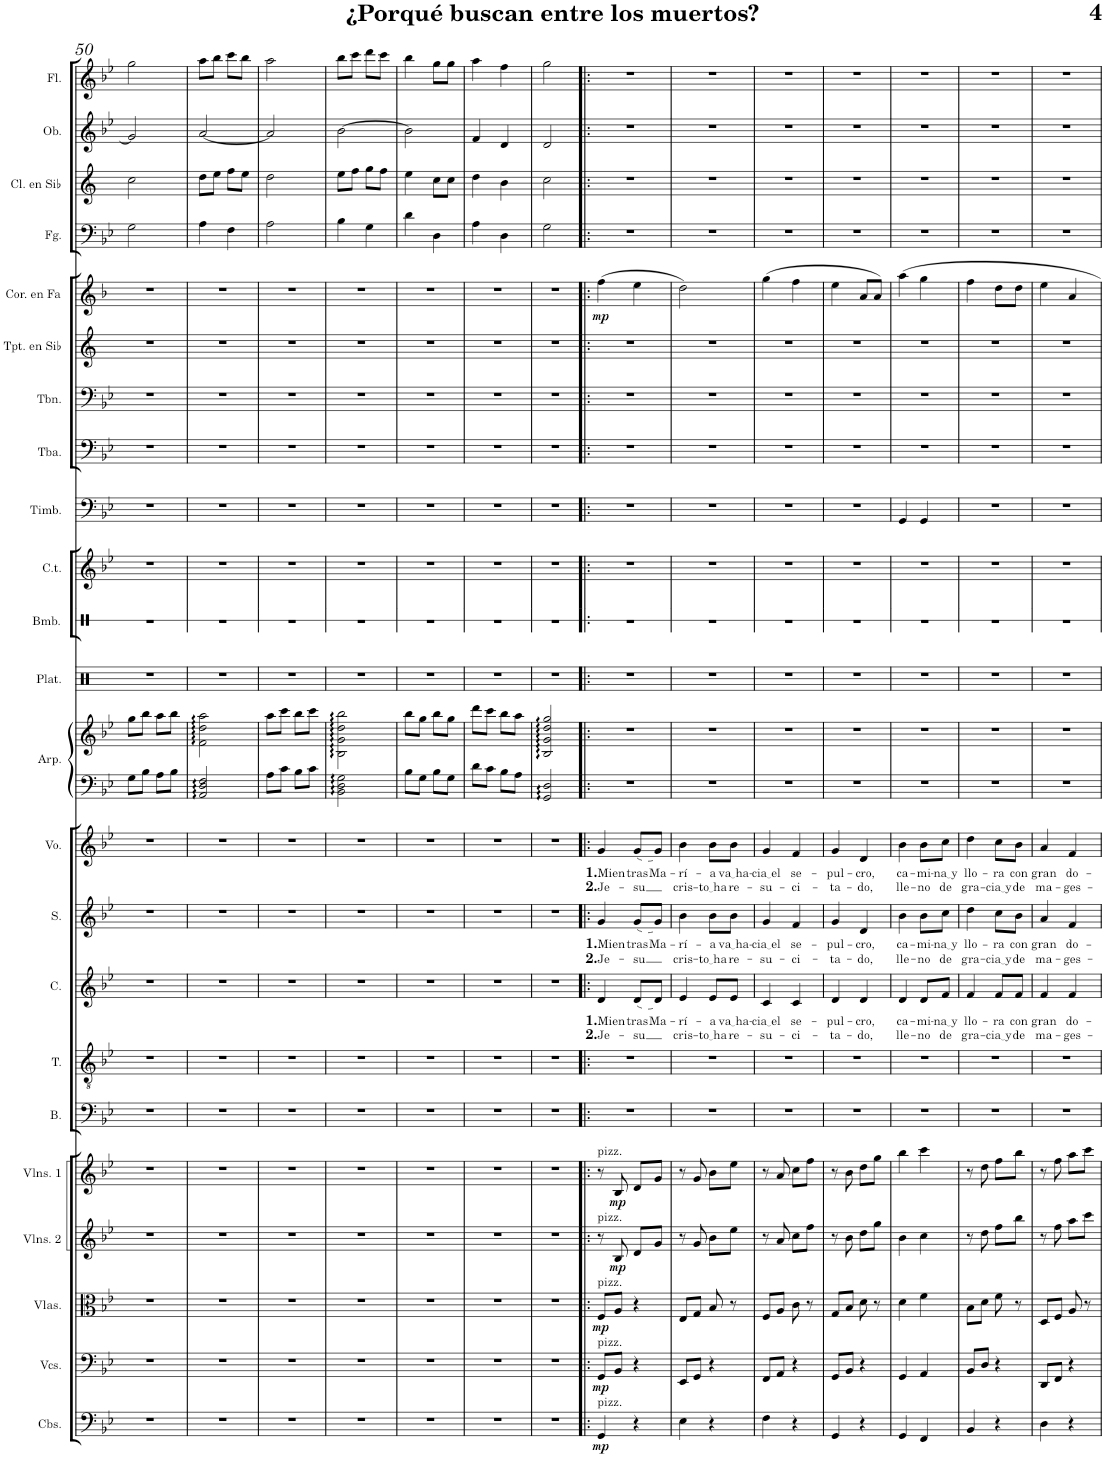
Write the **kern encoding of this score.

**kern	**dynam	**kern	**dynam	**kern	**dynam	**kern	**dynam	**kern	**dynam	**kern	**kern	**kern	**text	**text	**kern	**text	**text	**kern	**text	**text	**kern	**kern	**kern	**kern	**kern	**kern	**kern	**kern	**kern	**kern	**dynam	**kern	**kern	**kern	**kern
*part23	*part23	*part22	*part22	*part21	*part21	*part20	*part20	*part19	*part19	*part18	*part17	*part16	*part16	*part16	*part15	*part15	*part15	*part14	*part14	*part14	*part13	*part13	*part12	*part11	*part10	*part9	*part8	*part7	*part6	*part5	*part5	*part4	*part3	*part2	*part1
*staff24	*staff24	*staff23	*staff23	*staff22	*staff22	*staff21	*staff21	*staff20	*staff20	*staff19	*staff18	*staff17	*staff17	*staff17	*staff16	*staff16	*staff16	*staff15	*staff15	*staff15	*staff14	*staff13	*staff12	*staff11	*staff10	*staff9	*staff8	*staff7	*staff6	*staff5	*staff5	*staff4	*staff3	*staff2	*staff1
*I"Contrabajos	*	*I"Violonchelos	*	*I"Violas	*	*I"Violines 2	*	*I"Violines 1	*	*I"Bajo	*I"Tenor	*I"Contralto	*	*	*I"Soprano	*	*	*I"Voz	*	*	*I"Arpa	*	*I"Platillos	*I"Bombo	*I"Campanas tubulares	*I"Timbales	*I"Tuba	*I"Trombón	*I"Trompeta en Sib	*I"Trompa en Fa	*	*I"Fagot	*I"Clarinete en Sib	*I"Oboe	*I"Flauta
*I'Cbs.	*	*I'Vcs.	*	*I'Vlas.	*	*I'Vlns. 2	*	*I'Vlns. 1	*	*I'B.	*I'T.	*I'C.	*	*	*I'S.	*	*	*I'Vo.	*	*	*I'Arp.	*	*I'Plat.	*I'Bmb.	*I'C.t.	*I'Timb.	*I'Tba.	*I'Tbn.	*I'Tpt. en Sib	*	*	*I'Fg.	*I'Cl. en Sib	*I'Ob.	*I'Fl.
!!LO:PB:g=z
*clefF4	*	*clefF4	*	*clefC3	*	*clefG2	*	*clefG2	*	*clefF4	*clefGv2	*clefG2	*	*	*clefG2	*	*	*clefG2	*	*	*clefF4	*clefG2	*clefX	*clefX	*clefG2	*clefF4	*clefF4	*clefF4	*clefG2	*clefG2	*	*clefF4	*clefG2	*clefG2	*clefG2
*Trd7c12	*	*	*	*	*	*	*	*	*	*	*	*	*	*	*	*	*	*	*	*	*	*	*	*	*	*	*	*	*Trd1c2	*Trd4c7	*	*	*Trd1c2	*	*
*k[b-e-]	*	*k[b-e-]	*	*k[b-e-]	*	*k[b-e-]	*	*k[b-e-]	*	*k[b-e-]	*k[b-e-]	*k[b-e-]	*	*	*k[b-e-]	*	*	*k[b-e-]	*	*	*k[b-e-]	*k[b-e-]	*k[]	*k[]	*k[b-e-]	*k[b-e-]	*k[b-e-]	*k[b-e-]	*k[]	*k[b-]	*	*k[b-e-]	*k[]	*k[b-e-]	*k[b-e-]
*M2/4	*	*M2/4	*	*M2/4	*	*M2/4	*	*M2/4	*	*M2/4	*M2/4	*M2/4	*	*	*M2/4	*	*	*M2/4	*	*	*M2/4	*M2/4	*M2/4	*M2/4	*M2/4	*M2/4	*M2/4	*M2/4	*M2/4	*M2/4	*	*M2/4	*M2/4	*M2/4	*M2/4
=50	=50	=50	=50	=50	=50	=50	=50	=50	=50	=50	=50	=50	=50	=50	=50	=50	=50	=50	=50	=50	=50	=50	=50	=50	=50	=50	=50	=50	=50	=50	=50	=50	=50	=50	=50
2r	.	2r	.	2r	.	2r	.	2r	.	2r	2r	2r	.	.	2r	.	.	2r	.	.	8G\L	8gg\L	2r	2r	2r	2r	2r	2r	2r	2r	.	2G\	2cc\	2g/]	2gg\
.	.	.	.	.	.	.	.	.	.	.	.	.	.	.	.	.	.	.	.	.	8B-\J	8bb-\J	.	.	.	.	.	.	.	.	.	.	.	.	.
.	.	.	.	.	.	.	.	.	.	.	.	.	.	.	.	.	.	.	.	.	8A\L	8aa\L	.	.	.	.	.	.	.	.	.	.	.	.	.
.	.	.	.	.	.	.	.	.	.	.	.	.	.	.	.	.	.	.	.	.	8B-\J	8bb-\J	.	.	.	.	.	.	.	.	.	.	.	.	.
=51	=51	=51	=51	=51	=51	=51	=51	=51	=51	=51	=51	=51	=51	=51	=51	=51	=51	=51	=51	=51	=51	=51	=51	=51	=51	=51	=51	=51	=51	=51	=51	=51	=51	=51	=51
2r	.	2r	.	2r	.	2r	.	2r	.	2r	2r	2r	.	.	2r	.	.	2r	.	.	2AA/ 2D/ 2F/	2f\ 2dd\ 2aa\	2r	2r	2r	2r	2r	2r	2r	2r	.	4A\	8dd\L	[2a/	8aa\L
.	.	.	.	.	.	.	.	.	.	.	.	.	.	.	.	.	.	.	.	.	.	.	.	.	.	.	.	.	.	.	.	.	8ee\J	.	8bb-\J
.	.	.	.	.	.	.	.	.	.	.	.	.	.	.	.	.	.	.	.	.	.	.	.	.	.	.	.	.	.	.	.	4F\	8ff\L	.	8ccc\L
.	.	.	.	.	.	.	.	.	.	.	.	.	.	.	.	.	.	.	.	.	.	.	.	.	.	.	.	.	.	.	.	.	8ee\J	.	8bb-\J
=52	=52	=52	=52	=52	=52	=52	=52	=52	=52	=52	=52	=52	=52	=52	=52	=52	=52	=52	=52	=52	=52	=52	=52	=52	=52	=52	=52	=52	=52	=52	=52	=52	=52	=52	=52
2r	.	2r	.	2r	.	2r	.	2r	.	2r	2r	2r	.	.	2r	.	.	2r	.	.	8A\L	8aa\L	2r	2r	2r	2r	2r	2r	2r	2r	.	2A\	2dd\	2a/]	2aa\
.	.	.	.	.	.	.	.	.	.	.	.	.	.	.	.	.	.	.	.	.	8c\J	8ccc\J	.	.	.	.	.	.	.	.	.	.	.	.	.
.	.	.	.	.	.	.	.	.	.	.	.	.	.	.	.	.	.	.	.	.	8B-\L	8bb-\L	.	.	.	.	.	.	.	.	.	.	.	.	.
.	.	.	.	.	.	.	.	.	.	.	.	.	.	.	.	.	.	.	.	.	8c\J	8ccc\J	.	.	.	.	.	.	.	.	.	.	.	.	.
=53	=53	=53	=53	=53	=53	=53	=53	=53	=53	=53	=53	=53	=53	=53	=53	=53	=53	=53	=53	=53	=53	=53	=53	=53	=53	=53	=53	=53	=53	=53	=53	=53	=53	=53	=53
2r	.	2r	.	2r	.	2r	.	2r	.	2r	2r	2r	.	.	2r	.	.	2r	.	.	2BB-\ 2D\ 2G\	2B-\ 2g\ 2dd\ 2bb-\	2r	2r	2r	2r	2r	2r	2r	2r	.	4B-\	8ee\L	[2b-\	8bb-\L
.	.	.	.	.	.	.	.	.	.	.	.	.	.	.	.	.	.	.	.	.	.	.	.	.	.	.	.	.	.	.	.	.	8ff\J	.	8ccc\J
.	.	.	.	.	.	.	.	.	.	.	.	.	.	.	.	.	.	.	.	.	.	.	.	.	.	.	.	.	.	.	.	4G\	8gg\L	.	8ddd\L
.	.	.	.	.	.	.	.	.	.	.	.	.	.	.	.	.	.	.	.	.	.	.	.	.	.	.	.	.	.	.	.	.	8ff\J	.	8ccc\J
=54	=54	=54	=54	=54	=54	=54	=54	=54	=54	=54	=54	=54	=54	=54	=54	=54	=54	=54	=54	=54	=54	=54	=54	=54	=54	=54	=54	=54	=54	=54	=54	=54	=54	=54	=54
2r	.	2r	.	2r	.	2r	.	2r	.	2r	2r	2r	.	.	2r	.	.	2r	.	.	8B-\L	8bb-\L	2r	2r	2r	2r	2r	2r	2r	2r	.	4d\	4ee\	2b-\]	4bb-\
.	.	.	.	.	.	.	.	.	.	.	.	.	.	.	.	.	.	.	.	.	8G\J	8gg\J	.	.	.	.	.	.	.	.	.	.	.	.	.
.	.	.	.	.	.	.	.	.	.	.	.	.	.	.	.	.	.	.	.	.	8B-\L	8bb-\L	.	.	.	.	.	.	.	.	.	4D\	8cc\L	.	8gg\L
.	.	.	.	.	.	.	.	.	.	.	.	.	.	.	.	.	.	.	.	.	8G\J	8gg\J	.	.	.	.	.	.	.	.	.	.	8cc\J	.	8gg\J
=55	=55	=55	=55	=55	=55	=55	=55	=55	=55	=55	=55	=55	=55	=55	=55	=55	=55	=55	=55	=55	=55	=55	=55	=55	=55	=55	=55	=55	=55	=55	=55	=55	=55	=55	=55
2r	.	2r	.	2r	.	2r	.	2r	.	2r	2r	2r	.	.	2r	.	.	2r	.	.	8d\L	8ddd\L	2r	2r	2r	2r	2r	2r	2r	2r	.	4A\	4dd\	4f/	4aa\
.	.	.	.	.	.	.	.	.	.	.	.	.	.	.	.	.	.	.	.	.	8c\J	8ccc\J	.	.	.	.	.	.	.	.	.	.	.	.	.
.	.	.	.	.	.	.	.	.	.	.	.	.	.	.	.	.	.	.	.	.	8B-\L	8bb-\L	.	.	.	.	.	.	.	.	.	4D\	4b\	4d/	4ff\
.	.	.	.	.	.	.	.	.	.	.	.	.	.	.	.	.	.	.	.	.	8A\J	8aa\J	.	.	.	.	.	.	.	.	.	.	.	.	.
=56	=56	=56	=56	=56	=56	=56	=56	=56	=56	=56	=56	=56	=56	=56	=56	=56	=56	=56	=56	=56	=56	=56	=56	=56	=56	=56	=56	=56	=56	=56	=56	=56	=56	=56	=56
2r	.	2r	.	2r	.	2r	.	2r	.	2r	2r	2r	.	.	2r	.	.	2r	.	.	2GG/ 2D/	2B-/ 2g/ 2dd/ 2gg/	2r	2r	2r	2r	2r	2r	2r	2r	.	2G\	2cc\	2d/	2gg\
=57!|:	=57!|:	=57!|:	=57!|:	=57!|:	=57!|:	=57!|:	=57!|:	=57!|:	=57!|:	=57!|:	=57!|:	=57!|:	=57!|:	=57!|:	=57!|:	=57!|:	=57!|:	=57!|:	=57!|:	=57!|:	=57!|:	=57!|:	=57!|:	=57!|:	=57!|:	=57!|:	=57!|:	=57!|:	=57!|:	=57!|:	=57!|:	=57!|:	=57!|:	=57!|:	=57!|:
!	!	!	!	!	!	!	!	!LO:TX:a:t=pizz.	!	!	!	!	!	!	!	!	!	!	!	!	!	!	!	!	!	!	!	!	!	!	!	!	!	!	!
!	!	!	!	!	!	!LO:TX:a:t=pizz.	!	!	!	!	!	!	!	!	!	!	!	!	!	!	!	!	!	!	!	!	!	!	!	!	!	!	!	!	!
!	!	!	!	!LO:TX:a:t=pizz.	!	!	!	!	!	!	!	!	!	!	!	!	!	!	!	!	!	!	!	!	!	!	!	!	!	!	!	!	!	!	!
!	!	!LO:TX:a:t=pizz.	!	!	!	!	!	!	!	!	!	!	!	!	!	!	!	!	!	!	!	!	!	!	!	!	!	!	!	!	!	!	!	!	!
!LO:TX:a:t=pizz.	!	!	!	!	!	!	!	!	!	!	!	!	!	!	!	!	!	!	!	!	!	!	!	!	!	!	!	!	!	!	!	!	!	!	!
!	!LO:DY:b	!	!LO:DY:b	!	!LO:DY:b	!	!	!	!	!	!	!	!LO:LY:b	!LO:LY:b	!	!LO:LY:b	!LO:LY:b	!	!LO:LY:b	!LO:LY:b	!	!	!	!	!	!	!	!	!	!	!LO:DY:b	!	!	!	!
4GG/	mp	8GG/L	mp	8F/L	mp	8r	.	8r	.	2r	2r	4d/	1. Mien	2. Je	4g/	1. Mien	2. Je	4g/	1. Mien	2. Je	2r	2r	2r	2r	2r	2r	2r	2r	2r	(4ff\	mp	2r	2r	2r	2r
!	!	!	!	!	!	!	!LO:DY:b	!	!LO:DY:b	!	!	!	!	!	!	!	!	!	!	!	!	!	!	!	!	!	!	!	!	!	!	!	!	!	!
.	.	8BB-/J	.	8A/J	.	8B-/	mp	8B-/	mp	.	.	.	.	.	.	.	.	.	.	.	.	.	.	.	.	.	.	.	.	.	.	.	.	.	.
!	!	!	!	!	!	!	!	!	!	!	!	!	!LO:LY:b	!LO:LY:b	!	!LO:LY:b	!LO:LY:b	!	!LO:LY:b	!LO:LY:b	!	!	!	!	!	!	!	!	!	!	!	!	!	!	!
4r	.	4r	.	4r	.	8d/L	.	8d/L	.	.	.	(8d/L	tras	-su	(8g/L	tras	-su	(8g/L	tras	-su	.	.	.	.	.	.	.	.	.	4ee\	.	.	.	.	.
!	!	!	!	!	!	!	!	!	!	!	!	!	!LO:LY:b	!	!	!LO:LY:b	!	!	!LO:LY:b	!	!	!	!	!	!	!	!	!	!	!	!	!	!	!	!
.	.	.	.	.	.	8g/J	.	8g/J	.	.	.	8d/J)	Ma-	.	8g/J)	Ma-	.	8g/J)	Ma-	.	.	.	.	.	.	.	.	.	.	.	.	.	.	.	.
=58	=58	=58	=58	=58	=58	=58	=58	=58	=58	=58	=58	=58	=58	=58	=58	=58	=58	=58	=58	=58	=58	=58	=58	=58	=58	=58	=58	=58	=58	=58	=58	=58	=58	=58	=58
!	!	!	!	!	!	!	!	!	!	!	!	!	!LO:LY:b	!LO:LY:b	!	!LO:LY:b	!LO:LY:b	!	!LO:LY:b	!LO:LY:b	!	!	!	!	!	!	!	!	!	!	!	!	!	!	!
4E-\	.	8EE-/L	.	8E-/L	.	8r	.	8r	.	2r	2r	4e-/	-rí-	cris-	4b-\	-rí-	cris-	4b-\	-rí-	cris-	2r	2r	2r	2r	2r	2r	2r	2r	2r	2dd\)	.	2r	2r	2r	2r
.	.	8GG/J	.	8G/J	.	8g/	.	8g/	.	.	.	.	.	.	.	.	.	.	.	.	.	.	.	.	.	.	.	.	.	.	.	.	.	.	.
!	!	!	!	!	!	!	!	!	!	!	!	!	!LO:LY:b	!LO:LY:b	!	!LO:LY:b	!LO:LY:b	!	!LO:LY:b	!LO:LY:b	!	!	!	!	!	!	!	!	!	!	!	!	!	!	!
4r	.	4r	.	8B-/	.	8b-\L	.	8b-\L	.	.	.	8e-/L	-a	to ha	8b-\L	-a	to ha	8b-\L	-a	to ha	.	.	.	.	.	.	.	.	.	.	.	.	.	.	.
!	!	!	!	!	!	!	!	!	!	!	!	!	!LO:LY:b	!LO:LY:b	!	!LO:LY:b	!LO:LY:b	!	!LO:LY:b	!LO:LY:b	!	!	!	!	!	!	!	!	!	!	!	!	!	!	!
.	.	.	.	8r	.	8ee-\J	.	8ee-\J	.	.	.	8e-/J	va ha	re-	8b-\J	va ha	re-	8b-\J	va ha	re-	.	.	.	.	.	.	.	.	.	.	.	.	.	.	.
=59	=59	=59	=59	=59	=59	=59	=59	=59	=59	=59	=59	=59	=59	=59	=59	=59	=59	=59	=59	=59	=59	=59	=59	=59	=59	=59	=59	=59	=59	=59	=59	=59	=59	=59	=59
!	!	!	!	!	!	!	!	!	!	!	!	!	!LO:LY:b	!LO:LY:b	!	!LO:LY:b	!LO:LY:b	!	!LO:LY:b	!LO:LY:b	!	!	!	!	!	!	!	!	!	!	!	!	!	!	!
4F\	.	8FF/L	.	8F/L	.	8r	.	8r	.	2r	2r	4c/	cia el	-su-	4g/	cia el	-su-	4g/	cia el	-su-	2r	2r	2r	2r	2r	2r	2r	2r	2r	(4gg\	.	2r	2r	2r	2r
.	.	8AA/J	.	8A/J	.	8a/	.	8a/	.	.	.	.	.	.	.	.	.	.	.	.	.	.	.	.	.	.	.	.	.	.	.	.	.	.	.
!	!	!	!	!	!	!	!	!	!	!	!	!	!LO:LY:b	!LO:LY:b	!	!LO:LY:b	!LO:LY:b	!	!LO:LY:b	!LO:LY:b	!	!	!	!	!	!	!	!	!	!	!	!	!	!	!
4r	.	4r	.	8c\	.	8cc\L	.	8cc\L	.	.	.	4c/	se-	-ci-	4f/	se-	-ci-	4f/	se-	-ci-	.	.	.	.	.	.	.	.	.	4ff\	.	.	.	.	.
.	.	.	.	8r	.	8ff\J	.	8ff\J	.	.	.	.	.	.	.	.	.	.	.	.	.	.	.	.	.	.	.	.	.	.	.	.	.	.	.
=60	=60	=60	=60	=60	=60	=60	=60	=60	=60	=60	=60	=60	=60	=60	=60	=60	=60	=60	=60	=60	=60	=60	=60	=60	=60	=60	=60	=60	=60	=60	=60	=60	=60	=60	=60
!	!	!	!	!	!	!	!	!	!	!	!	!	!LO:LY:b	!LO:LY:b	!	!LO:LY:b	!LO:LY:b	!	!LO:LY:b	!LO:LY:b	!	!	!	!	!	!	!	!	!	!	!	!	!	!	!
4GG/	.	8GG/L	.	8G/L	.	8r	.	8r	.	2r	2r	4d/	-pul-	-ta-	4g/	-pul-	-ta-	4g/	-pul-	-ta-	2r	2r	2r	2r	2r	2r	2r	2r	2r	4ee\	.	2r	2r	2r	2r
.	.	8BB-/J	.	8B-/J	.	8b-\	.	8b-\	.	.	.	.	.	.	.	.	.	.	.	.	.	.	.	.	.	.	.	.	.	.	.	.	.	.	.
!	!	!	!	!	!	!	!	!	!	!	!	!	!LO:LY:b	!LO:LY:b	!	!LO:LY:b	!LO:LY:b	!	!LO:LY:b	!LO:LY:b	!	!	!	!	!	!	!	!	!	!	!	!	!	!	!
4r	.	4r	.	8d\	.	8dd\L	.	8dd\L	.	.	.	4d/	-cro,	-do,	4d/	-cro,	-do,	4d/	-cro,	-do,	.	.	.	.	.	.	.	.	.	8a/L	.	.	.	.	.
.	.	.	.	8r	.	8gg\J	.	8gg\J	.	.	.	.	.	.	.	.	.	.	.	.	.	.	.	.	.	.	.	.	.	8a/J)	.	.	.	.	.
=61	=61	=61	=61	=61	=61	=61	=61	=61	=61	=61	=61	=61	=61	=61	=61	=61	=61	=61	=61	=61	=61	=61	=61	=61	=61	=61	=61	=61	=61	=61	=61	=61	=61	=61	=61
!	!	!	!	!	!	!	!	!	!	!	!	!	!LO:LY:b	!LO:LY:b	!	!LO:LY:b	!LO:LY:b	!	!LO:LY:b	!LO:LY:b	!	!	!	!	!	!	!	!	!	!	!	!	!	!	!
4GG/	.	4GG/	.	4d\	.	4b-\	.	4bb-\	.	2r	2r	4d/	ca-	lle-	4b-\	ca-	lle-	4b-\	ca-	lle-	2r	2r	2r	2r	2r	4GG/	2r	2r	2r	4aa\	.	2r	2r	2r	2r
!	!	!	!	!	!	!	!	!	!	!	!	!	!LO:LY:b	!LO:LY:b	!	!LO:LY:b	!LO:LY:b	!	!LO:LY:b	!LO:LY:b	!	!	!	!	!	!	!	!	!	!	!	!	!	!	!
4FF/	.	4AA/	.	4f\	.	4cc\	.	4ccc\	.	.	.	8d/L	-mi-	-no	8b-\L	-mi-	-no	8b-\L	-mi-	-no	.	.	.	.	.	4GG/	.	.	.	4gg\	.	.	.	.	.
!	!	!	!	!	!	!	!	!	!	!	!	!	!LO:LY:b	!LO:LY:b	!	!LO:LY:b	!LO:LY:b	!	!LO:LY:b	!LO:LY:b	!	!	!	!	!	!	!	!	!	!	!	!	!	!	!
.	.	.	.	.	.	.	.	.	.	.	.	8f/J	na y	de	8cc\J	na y	de	8cc\J	na y	de	.	.	.	.	.	.	.	.	.	.	.	.	.	.	.
=62	=62	=62	=62	=62	=62	=62	=62	=62	=62	=62	=62	=62	=62	=62	=62	=62	=62	=62	=62	=62	=62	=62	=62	=62	=62	=62	=62	=62	=62	=62	=62	=62	=62	=62	=62
!	!	!	!	!	!	!	!	!	!	!	!	!	!LO:LY:b	!LO:LY:b	!	!LO:LY:b	!LO:LY:b	!	!LO:LY:b	!LO:LY:b	!	!	!	!	!	!	!	!	!	!	!	!	!	!	!
4BB-/	.	8BB-/L	.	8B-\L	.	8r	.	8r	.	2r	2r	4f/	llo-	gra-	4dd\	llo-	gra-	4dd\	llo-	gra-	2r	2r	2r	2r	2r	2r	2r	2r	2r	4ff\	.	2r	2r	2r	2r
.	.	8D/J	.	8d\J	.	8dd\	.	8dd\	.	.	.	.	.	.	.	.	.	.	.	.	.	.	.	.	.	.	.	.	.	.	.	.	.	.	.
!	!	!	!	!	!	!	!	!	!	!	!	!	!LO:LY:b	!LO:LY:b	!	!LO:LY:b	!LO:LY:b	!	!LO:LY:b	!LO:LY:b	!	!	!	!	!	!	!	!	!	!	!	!	!	!	!
4r	.	4r	.	8f\	.	8ff\L	.	8ff\L	.	.	.	8f/L	-ra	cia y	8cc\L	-ra	cia y	8cc\L	-ra	cia y	.	.	.	.	.	.	.	.	.	8dd\L	.	.	.	.	.
!	!	!	!	!	!	!	!	!	!	!	!	!	!LO:LY:b	!LO:LY:b	!	!LO:LY:b	!LO:LY:b	!	!LO:LY:b	!LO:LY:b	!	!	!	!	!	!	!	!	!	!	!	!	!	!	!
.	.	.	.	8r	.	8bb-\J	.	8bb-\J	.	.	.	8f/J	con	de	8b-\J	con	de	8b-\J	con	de	.	.	.	.	.	.	.	.	.	8dd\J	.	.	.	.	.
=63	=63	=63	=63	=63	=63	=63	=63	=63	=63	=63	=63	=63	=63	=63	=63	=63	=63	=63	=63	=63	=63	=63	=63	=63	=63	=63	=63	=63	=63	=63	=63	=63	=63	=63	=63
!	!	!	!	!	!	!	!	!	!	!	!	!	!LO:LY:b	!LO:LY:b	!	!LO:LY:b	!LO:LY:b	!	!LO:LY:b	!LO:LY:b	!	!	!	!	!	!	!	!	!	!	!	!	!	!	!
4D\	.	8DD/L	.	8D/L	.	8r	.	8r	.	2r	2r	4f/	gran	ma-	4a/	gran	ma-	4a/	gran	ma-	2r	2r	2r	2r	2r	2r	2r	2r	2r	4ee\	.	2r	2r	2r	2r
.	.	8FF/J	.	8F/J	.	8ff\	.	8ff\	.	.	.	.	.	.	.	.	.	.	.	.	.	.	.	.	.	.	.	.	.	.	.	.	.	.	.
!	!	!	!	!	!	!	!	!	!	!	!	!	!LO:LY:b	!LO:LY:b	!	!LO:LY:b	!LO:LY:b	!	!LO:LY:b	!LO:LY:b	!	!	!	!	!	!	!	!	!	!	!	!	!	!	!
4r	.	4r	.	8A/	.	8aa\L	.	8aa\L	.	.	.	4f/	do-	-ges-	4f/	do-	-ges-	4f/	do-	-ges-	.	.	.	.	.	.	.	.	.	4a/	.	.	.	.	.
.	.	.	.	8r	.	8ccc\J	.	8ccc\J	.	.	.	.	.	.	.	.	.	.	.	.	.	.	.	.	.	.	.	.	.	.	.	.	.	.	.
=	=	=	=	=	=	=	=	=	=	=	=	=	=	=	=	=	=	=	=	=	=	=	=	=	=	=	=	=	=	=	=	=	=	=	=
*-	*-	*-	*-	*-	*-	*-	*-	*-	*-	*-	*-	*-	*-	*-	*-	*-	*-	*-	*-	*-	*-	*-	*-	*-	*-	*-	*-	*-	*-	*-	*-	*-	*-	*-	*-
